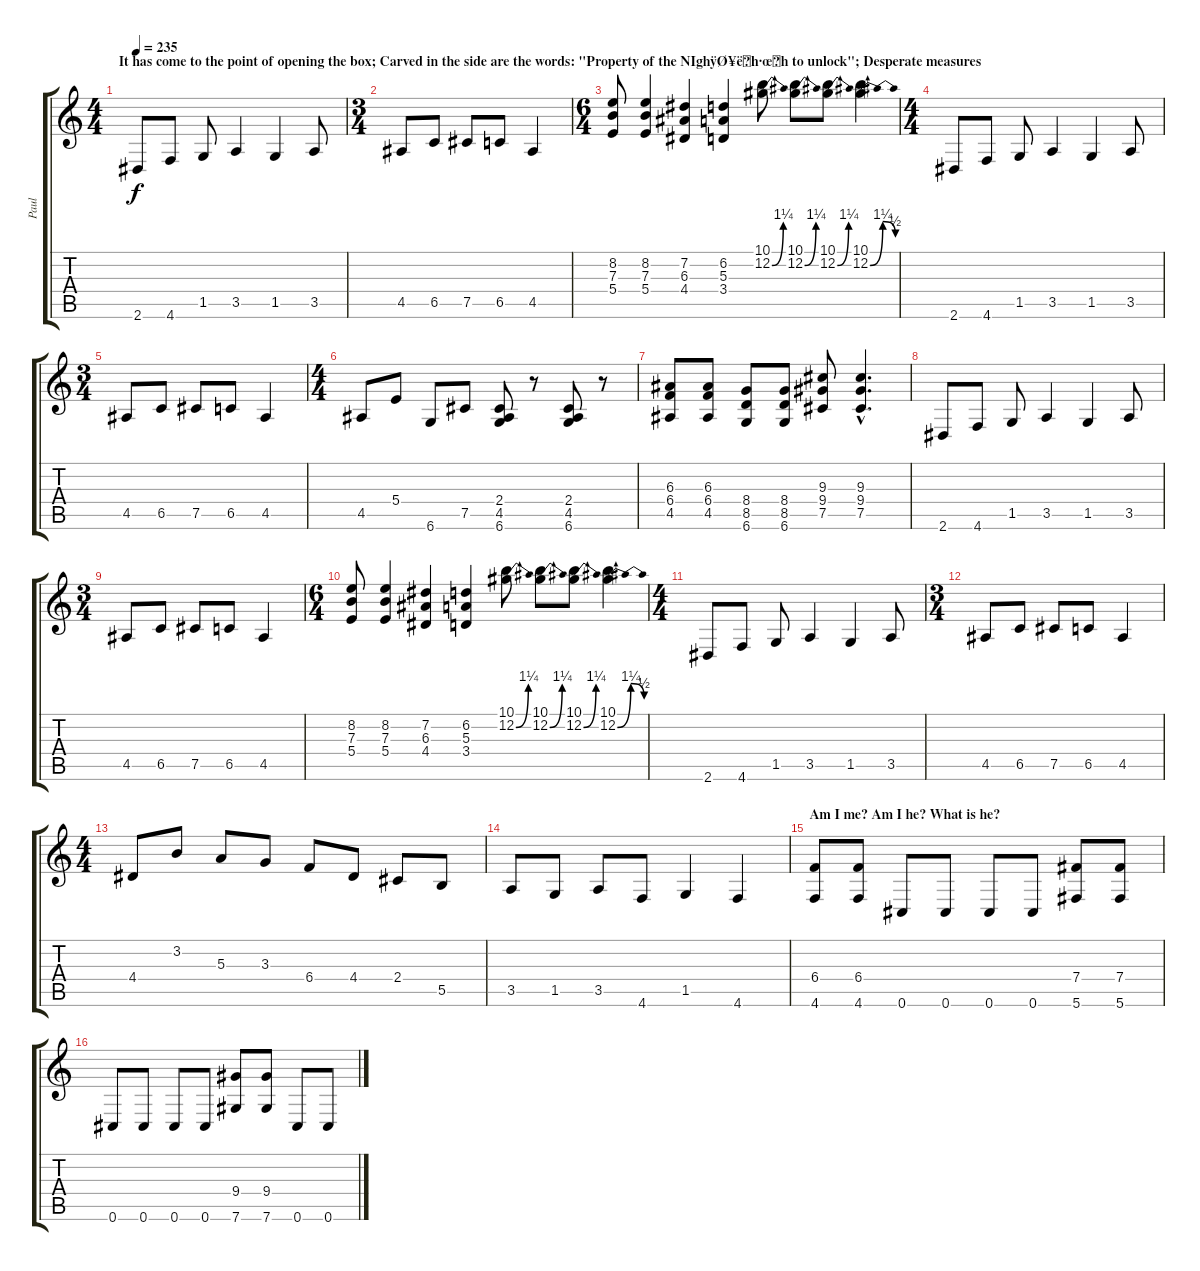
\track ("Paul" "Paul") {instrument distortionguitar}
\staff {score tabs}
\tuning (Db4 Ab3 E3 B2 Gb2 Db2) {hide}
\ts (4 4)
\section ("" "It has come to the point of opening the box; Carved in the side are the words: \"Property of the NIghÿ\u0000\u0000\u0000Ø¥ë\u000eh·œ\u000fh to unlock\"; Desperate measures")
\tempo 235
\clef g2
\ks c
2.6.8{dy f} 4.6.8 1.5.8 3.5.4 1.5.4 3.5.8 |
\ts (3 4)
4.5.8 6.5.8 7.5.8 6.5.8 4.5.4 |
\ts (6 4)
(8.2 7.3 5.4).8 (8.2 7.3 5.4).4 (7.2 6.3 4.4).4 (6.2 5.3 3.4).4 (10.1 12.2{be (bend 0 0 60 5)}).8 (10.1 12.2{be (bend 0 0 60 5)}).8 (10.1 12.2{be (bend 0 0 60 5)}).8 (10.1 12.2{be (bendrelease 0 0 15 5 45 5 60 2)}).4 |
\ts (4 4)
2.6.8 4.6.8 1.5.8 3.5.4 1.5.4 3.5.8 |
\ts (3 4)
4.5.8 6.5.8 7.5.8 6.5.8 4.5.4 |
\ts (4 4)
4.5.8 5.4.8 6.6.8 7.5.8 (2.4 4.5 6.6).8 r.8 (2.4 4.5 6.6).8 r.8 |
(6.3 6.4 4.5).8 (6.3 6.4 4.5).8 (8.4 8.5 6.6).8 (8.4 8.5 6.6).8 (9.3 9.4 7.5).8 (9.3{hac} 9.4{hac} 7.5{hac}).4{d} |
2.6.8 4.6.8 1.5.8 3.5.4 1.5.4 3.5.8 |
\ts (3 4)
4.5.8 6.5.8 7.5.8 6.5.8 4.5.4 |
\ts (6 4)
(8.2 7.3 5.4).8 (8.2 7.3 5.4).4 (7.2 6.3 4.4).4 (6.2 5.3 3.4).4 (10.1 12.2{be (bend 0 0 60 5)}).8 (10.1 12.2{be (bend 0 0 60 5)}).8 (10.1 12.2{be (bend 0 0 60 5)}).8 (10.1 12.2{be (bendrelease 0 0 15 5 45 5 60 2)}).4 |
\ts (4 4)
2.6.8 4.6.8 1.5.8 3.5.4 1.5.4 3.5.8 |
\ts (3 4)
4.5.8 6.5.8 7.5.8 6.5.8 4.5.4 |
\ts (4 4)
4.4.8 3.2.8 5.3.8 3.3.8 6.4.8 4.4.8 2.4.8 5.5.8 |
3.5.8 1.5.8 3.5.8 4.6.8 1.5.4 4.6.4 |
\section ("" "Am I me? Am I he? What is he?")
(6.4 4.6).8 (6.4 4.6).8 0.6.8 0.6.8 0.6.8 0.6.8 (7.4 5.6).8 (7.4 5.6).8 |
0.6.8 0.6.8 0.6.8 0.6.8 (9.4 7.6).8 (9.4 7.6).8 0.6.8 0.6.8
